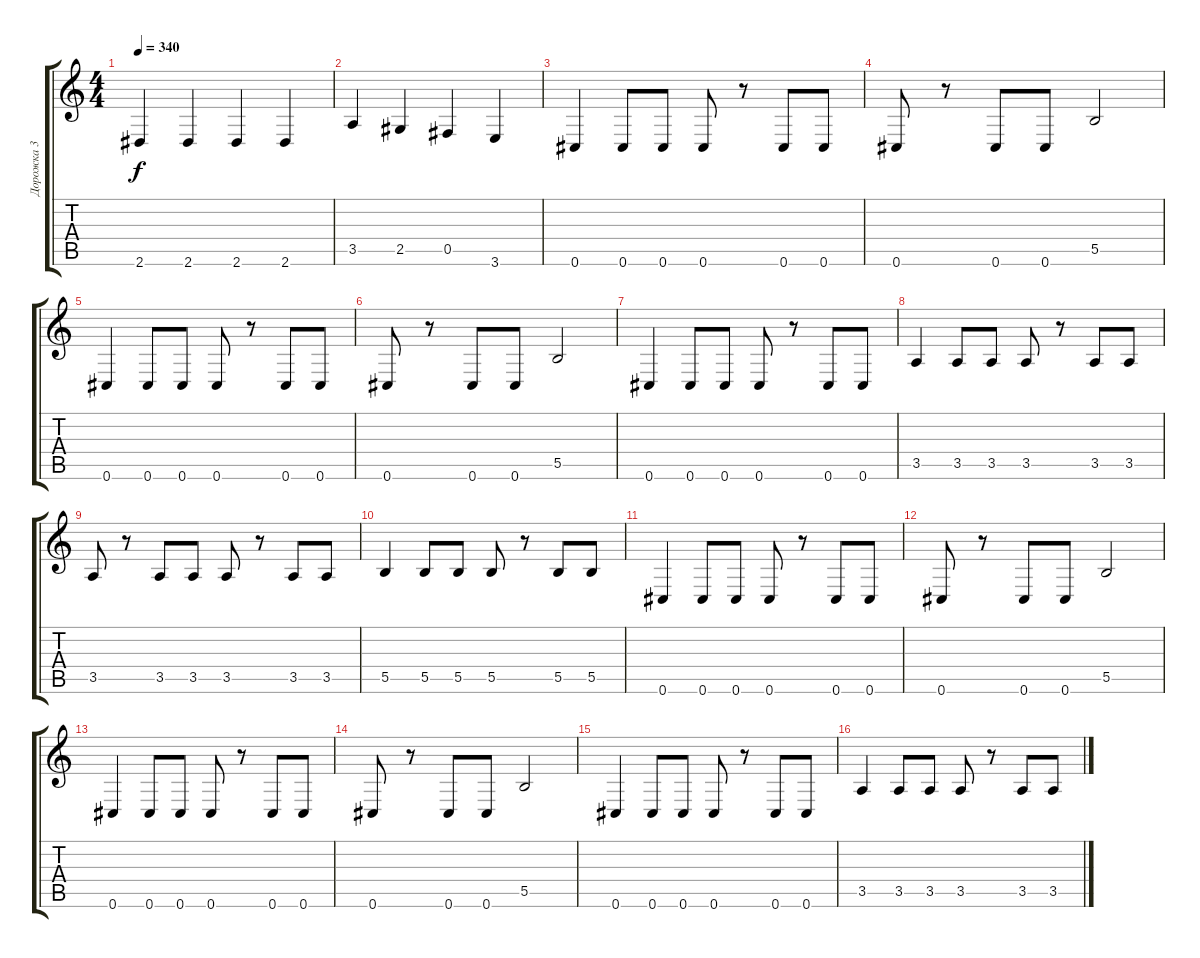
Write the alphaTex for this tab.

\track ("Дорожка 3" "Дорожка 3") {instrument electricbassfinger}
\staff {score tabs}
\tuning (Db4 Ab3 E3 B2 Gb2 Db2) {hide}
\ts (4 4)
\tempo 340
\clef g2
\ks c
2.6.4{dy f} 2.6.4 2.6.4 2.6.4 |
3.5.4 2.5.4 0.5.4 3.6.4 |
0.6.4 0.6.8 0.6.8 0.6.8 r.8 0.6.8 0.6.8 |
0.6.8 r.8 0.6.8 0.6.8 5.5.2 |
0.6.4 0.6.8 0.6.8 0.6.8 r.8 0.6.8 0.6.8 |
0.6.8 r.8 0.6.8 0.6.8 5.5.2 |
0.6.4 0.6.8 0.6.8 0.6.8 r.8 0.6.8 0.6.8 |
3.5.4 3.5.8 3.5.8 3.5.8 r.8 3.5.8 3.5.8 |
3.5.8 r.8 3.5.8 3.5.8 3.5.8 r.8 3.5.8 3.5.8 |
5.5.4 5.5.8 5.5.8 5.5.8 r.8 5.5.8 5.5.8 |
0.6.4 0.6.8 0.6.8 0.6.8 r.8 0.6.8 0.6.8 |
0.6.8 r.8 0.6.8 0.6.8 5.5.2 |
0.6.4 0.6.8 0.6.8 0.6.8 r.8 0.6.8 0.6.8 |
0.6.8 r.8 0.6.8 0.6.8 5.5.2 |
0.6.4 0.6.8 0.6.8 0.6.8 r.8 0.6.8 0.6.8 |
3.5.4 3.5.8 3.5.8 3.5.8 r.8 3.5.8 3.5.8
